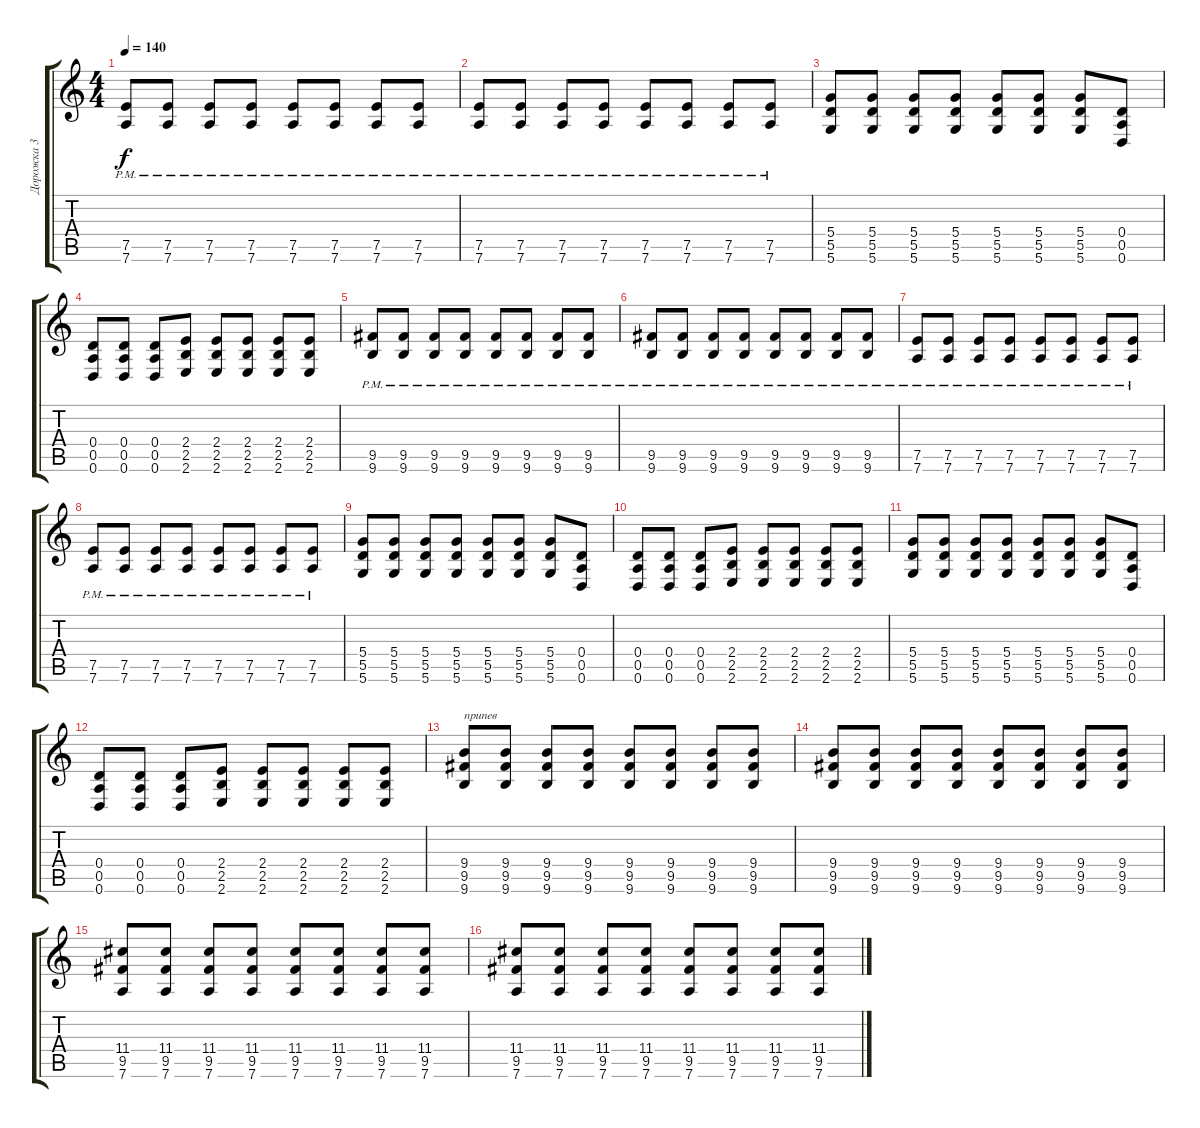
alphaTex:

\track ("Дорожка 3" "Дорожка 3") {instrument overdrivenguitar}
\staff {score tabs}
\tuning (E4 B3 G3 D3 A2 D2) {hide}
\ts (4 4)
\tempo 140
\clef g2
\ks c
(7.5{pm} 7.6{pm}).8{dy f} (7.5{pm} 7.6{pm}).8 (7.5{pm} 7.6{pm}).8 (7.5{pm} 7.6{pm}).8 (7.5{pm} 7.6{pm}).8 (7.5{pm} 7.6{pm}).8 (7.5{pm} 7.6{pm}).8 (7.5{pm} 7.6{pm}).8 |
(7.5{pm} 7.6{pm}).8 (7.5{pm} 7.6{pm}).8 (7.5{pm} 7.6{pm}).8 (7.5{pm} 7.6{pm}).8 (7.5{pm} 7.6{pm}).8 (7.5{pm} 7.6{pm}).8 (7.5{pm} 7.6{pm}).8 (7.5{pm} 7.6{pm}).8 |
(5.4 5.5 5.6).8 (5.4 5.5 5.6).8 (5.4 5.5 5.6).8 (5.4 5.5 5.6).8 (5.4 5.5 5.6).8 (5.4 5.5 5.6).8 (5.4 5.5 5.6).8 (0.4 0.5 0.6).8 |
(0.4 0.5 0.6).8 (0.4 0.5 0.6).8 (0.4 0.5 0.6).8 (2.4 2.5 2.6).8 (2.4 2.5 2.6).8 (2.4 2.5 2.6).8 (2.4 2.5 2.6).8 (2.4 2.5 2.6).8 |
(9.5{pm} 9.6{pm}).8 (9.5{pm} 9.6{pm}).8 (9.5{pm} 9.6{pm}).8 (9.5{pm} 9.6{pm}).8 (9.5{pm} 9.6{pm}).8 (9.5{pm} 9.6{pm}).8 (9.5{pm} 9.6{pm}).8 (9.5{pm} 9.6{pm}).8 |
(9.5{pm} 9.6{pm}).8 (9.5{pm} 9.6{pm}).8 (9.5{pm} 9.6{pm}).8 (9.5{pm} 9.6{pm}).8 (9.5{pm} 9.6{pm}).8 (9.5{pm} 9.6{pm}).8 (9.5{pm} 9.6{pm}).8 (9.5{pm} 9.6{pm}).8 |
(7.5{pm} 7.6{pm}).8 (7.5{pm} 7.6{pm}).8 (7.5{pm} 7.6{pm}).8 (7.5{pm} 7.6{pm}).8 (7.5{pm} 7.6{pm}).8 (7.5{pm} 7.6{pm}).8 (7.5{pm} 7.6{pm}).8 (7.5{pm} 7.6{pm}).8 |
(7.5{pm} 7.6{pm}).8 (7.5{pm} 7.6{pm}).8 (7.5{pm} 7.6{pm}).8 (7.5{pm} 7.6{pm}).8 (7.5{pm} 7.6{pm}).8 (7.5{pm} 7.6{pm}).8 (7.5{pm} 7.6{pm}).8 (7.5{pm} 7.6{pm}).8 |
(5.4 5.5 5.6).8 (5.4 5.5 5.6).8 (5.4 5.5 5.6).8 (5.4 5.5 5.6).8 (5.4 5.5 5.6).8 (5.4 5.5 5.6).8 (5.4 5.5 5.6).8 (0.4 0.5 0.6).8 |
(0.4 0.5 0.6).8 (0.4 0.5 0.6).8 (0.4 0.5 0.6).8 (2.4 2.5 2.6).8 (2.4 2.5 2.6).8 (2.4 2.5 2.6).8 (2.4 2.5 2.6).8 (2.4 2.5 2.6).8 |
(5.4 5.5 5.6).8 (5.4 5.5 5.6).8 (5.4 5.5 5.6).8 (5.4 5.5 5.6).8 (5.4 5.5 5.6).8 (5.4 5.5 5.6).8 (5.4 5.5 5.6).8 (0.4 0.5 0.6).8 |
(0.4 0.5 0.6).8 (0.4 0.5 0.6).8 (0.4 0.5 0.6).8 (2.4 2.5 2.6).8 (2.4 2.5 2.6).8 (2.4 2.5 2.6).8 (2.4 2.5 2.6).8 (2.4 2.5 2.6).8 |
(9.4 9.5 9.6).8{txt "припев"} (9.4 9.5 9.6).8 (9.4 9.5 9.6).8 (9.4 9.5 9.6).8 (9.4 9.5 9.6).8 (9.4 9.5 9.6).8 (9.4 9.5 9.6).8 (9.4 9.5 9.6).8 |
(9.4 9.5 9.6).8 (9.4 9.5 9.6).8 (9.4 9.5 9.6).8 (9.4 9.5 9.6).8 (9.4 9.5 9.6).8 (9.4 9.5 9.6).8 (9.4 9.5 9.6).8 (9.4 9.5 9.6).8 |
(11.4 9.5 7.6).8 (11.4 9.5 7.6).8 (11.4 9.5 7.6).8 (11.4 9.5 7.6).8 (11.4 9.5 7.6).8 (11.4 9.5 7.6).8 (11.4 9.5 7.6).8 (11.4 9.5 7.6).8 |
(11.4 9.5 7.6).8 (11.4 9.5 7.6).8 (11.4 9.5 7.6).8 (11.4 9.5 7.6).8 (11.4 9.5 7.6).8 (11.4 9.5 7.6).8 (11.4 9.5 7.6).8 (11.4 9.5 7.6).8
